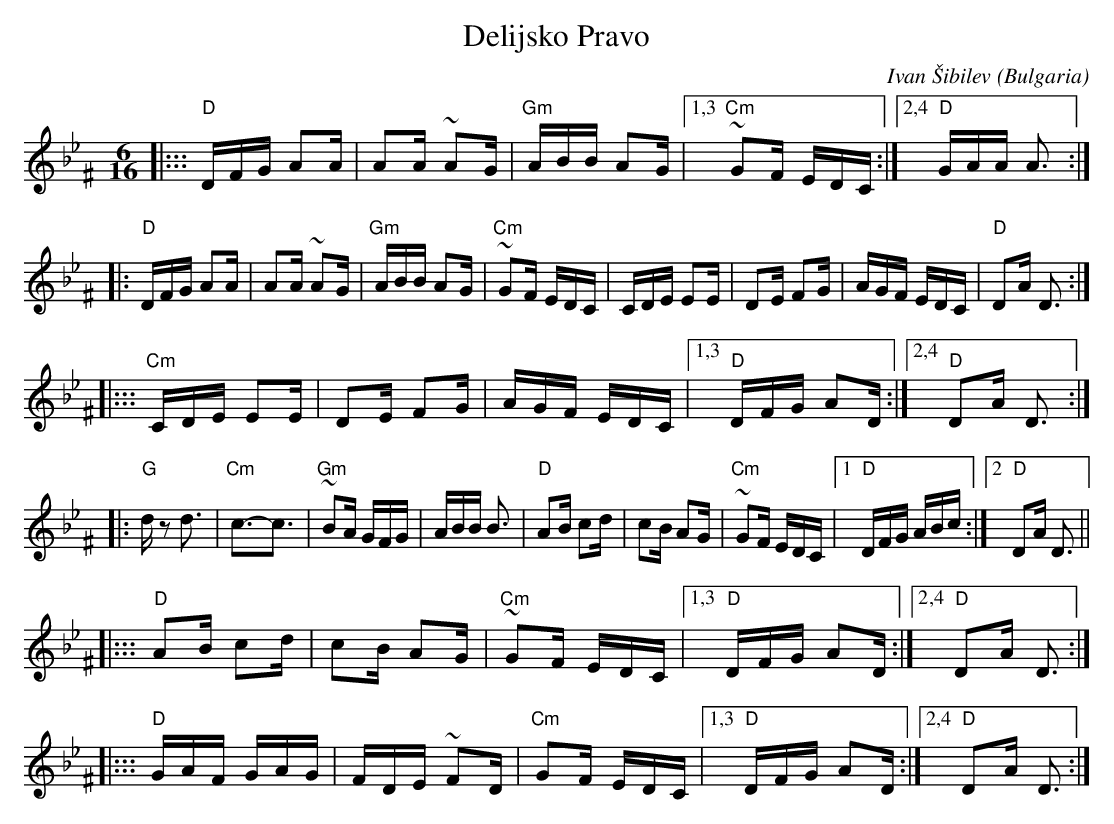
X:1
T: Delijsko Pravo
C: Ivan \vSibilev
O: Bulgaria
M: 6/16
L: 1/16
K: Dphr^F
|::: "D"DFG A2A | A2A ~A2G | "Gm"ABB A2G |1,3 "Cm"~G2F EDC :|2,4 "D"GAA A3 :|
|: "D"DFG A2A | A2A ~A2G | "Gm"ABB A2G | "Cm"~G2F EDC \
|     CDE E2E | D2E  F2G |     AGF EDC | "D"D2A D3 :|
|::: "Cm"CDE E2E | D2E F2G | AGF EDC |1,3 "D"DFG A2D :|2,4 "D"D2A D3 :|
|: "G"dz2 d3 | "Cm"c3-c3 | "Gm"~B2A GFG | ABB B3 \
|  "D"A2B c2d | c2B A2G | "Cm"~G2F EDC |1 "D"DFG ABc :|2 "D"D2A D3 ||
|::: "D"A2B c2d | c2B A2G | "Cm"~G2F EDC |1,3 "D"DFG A2D :|2,4 "D"D2A D3 :|
|::: "D"GAF GAG | FDE ~F2D | "Cm"G2F EDC |1,3 "D"DFG A2D :|2,4 "D"D2A D3 :|
